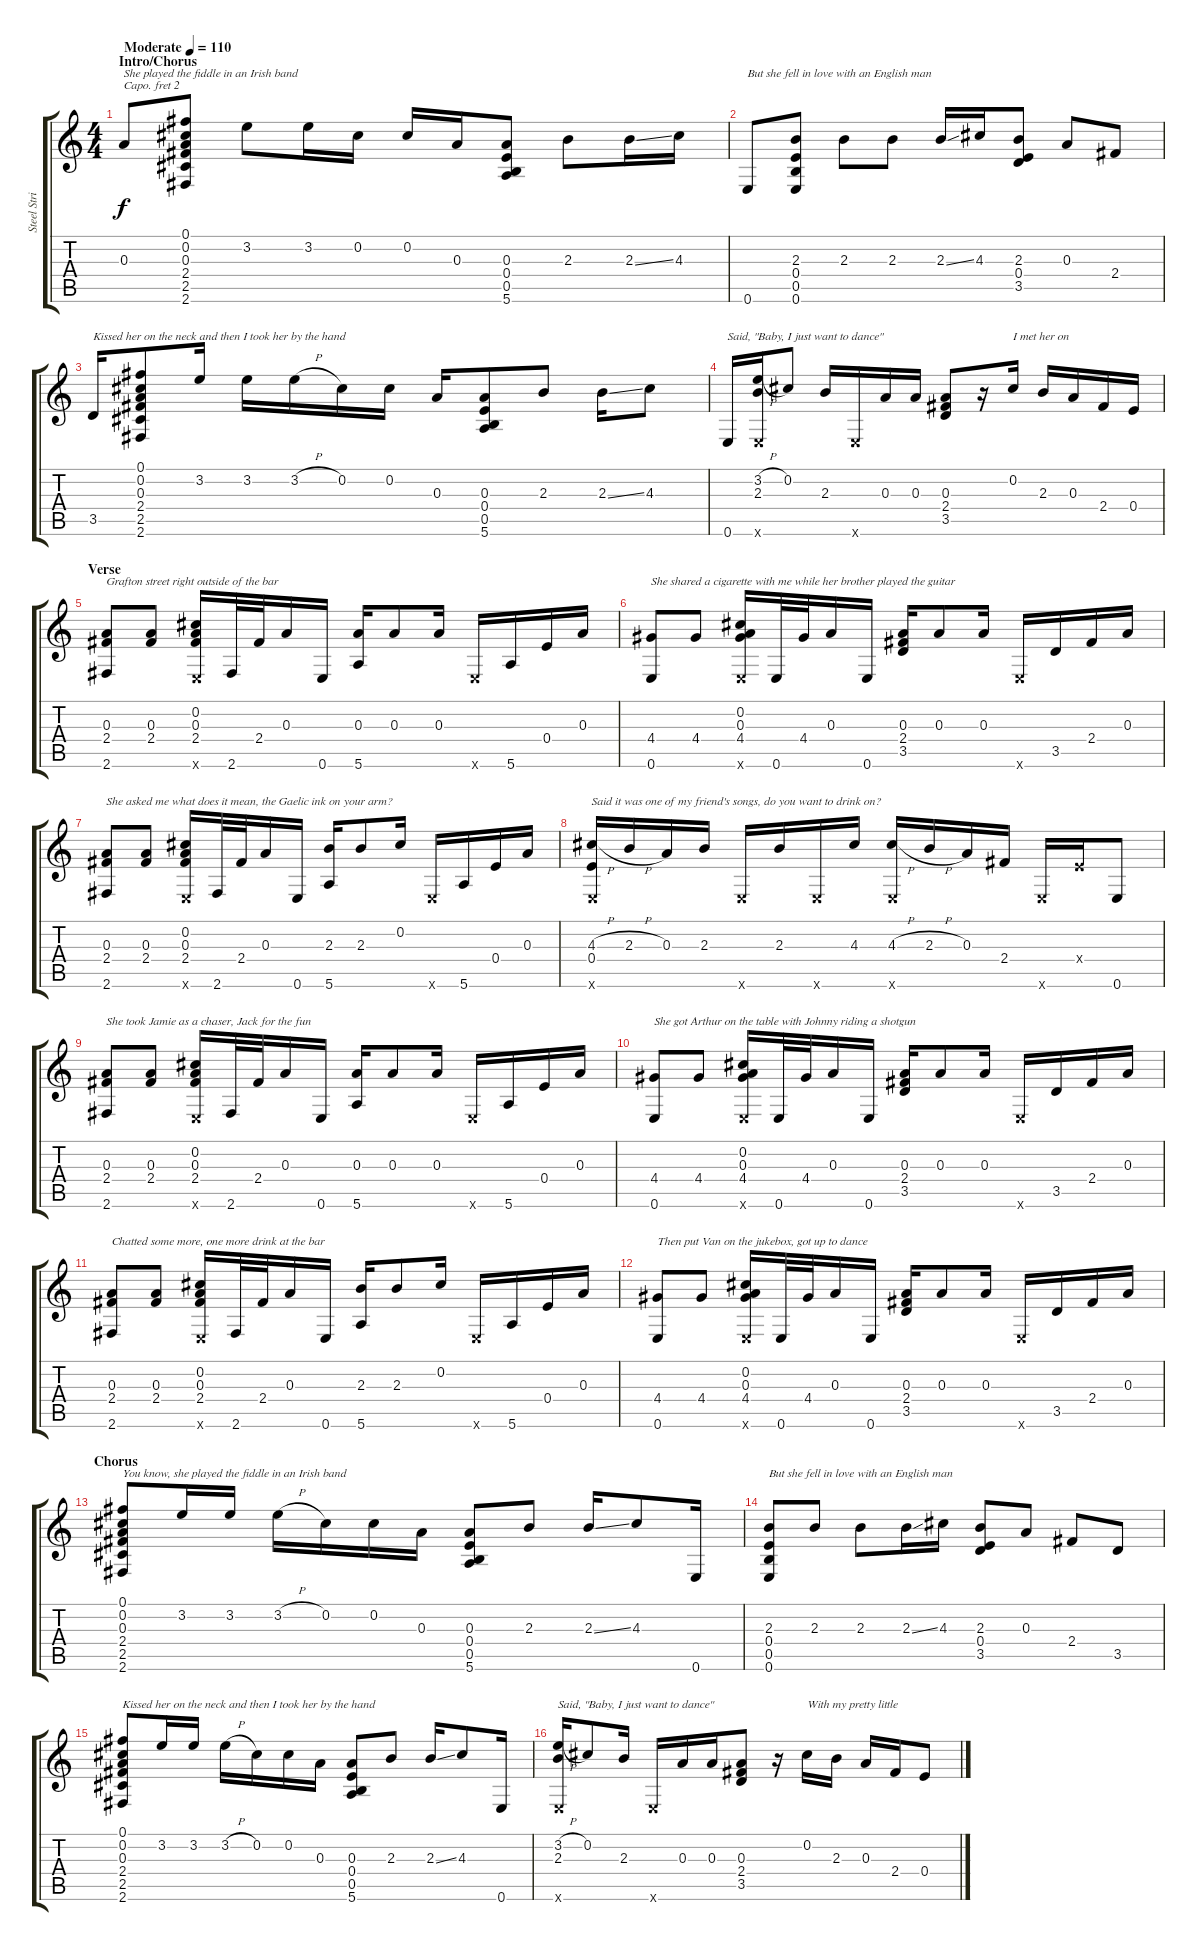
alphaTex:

\track ("Steel String Guitar" "Steel Stri") {instrument acousticguitarsteel}
\staff {score tabs}
\capo 2
\tuning (E4 B3 G3 D3 A2 D2) {hide}
\ts (4 4)
\section ("" "Intro/Chorus")
\tempo (110 "Moderate")
\clef g2
\ks c
0.3.8{txt "She played the fiddle in an Irish band" dy f instrument acousticguitarsteel} (0.1 0.2 0.3 2.4 2.5 2.6).8 3.2.8 3.2.16 0.2.16 0.2.16 0.3.16 (0.3 0.4 0.5 5.6).8 2.3.8 2.3{ss}.16 4.3.16 |
0.6.8{txt "But she fell in love with an English man"} (2.3 0.4 0.5 0.6).8 2.3.8 2.3.8 2.3{ss}.16 4.3.16 (2.3 0.4 3.5).8 0.3.8 2.4.8 |
3.5.16{txt "Kissed her on the neck and then I took her by the hand"} (0.1 0.2 0.3 2.4 2.5 2.6).8 3.2.16 3.2.16 3.2{h}.16 0.2.16 0.2.16 0.3.16 (0.3 0.4 0.5 5.6).8 2.3.8 2.3{ss}.16 4.3.8 |
0.6.16{txt "Said, \"Baby, I just want to dance\" "} (3.2{h} 2.3 0.6{x}).16 0.2.8 2.3.16 0.6{x}.16 0.3.16 0.3.16 (0.3 2.4 3.5).8 r.16 0.2.16{txt "I met her on"} 2.3.16 0.3.16 2.4.16 0.4.16 |
\section ("" "Verse")
(0.3 2.4 2.6).8{txt "Grafton street right outside of the bar"} (0.3 2.4).8 (0.2 0.3 2.4 0.6{x}).16 2.6.32 2.4.32 0.3.16 0.6.16 (0.3 5.6).16 0.3.8 0.3.16 0.6{x}.16 5.6.16 0.4.16 0.3.16 |
(4.4 0.6).8{txt "She shared a cigarette with me while her brother played the guitar"} 4.4.8 (0.2 0.3 4.4 0.6{x}).16 0.6.32 4.4.32 0.3.16 0.6.16 (0.3 2.4 3.5).16 0.3.8 0.3.16 0.6{x}.16 3.5.16 2.4.16 0.3.16 |
(0.3 2.4 2.6).8{txt "She asked me what does it mean, the Gaelic ink on your arm?"} (0.3 2.4).8 (0.2 0.3 2.4 0.6{x}).16 2.6.32 2.4.32 0.3.16 0.6.16 (2.3 5.6).16 2.3.8 0.2.16 0.6{x}.16 5.6.16 0.4.16 0.3.16 |
(4.3{h} 0.4 0.6{x}).16{txt "Said it was one of my friend's songs, do you want to drink on?"} 2.3{h}.16 0.3.16 2.3.16 0.6{x}.16 2.3.16 0.6{x}.16 4.3.16 (4.3{h} 0.6{x}).16 2.3{h}.16 0.3.16 2.4.16 0.6{x}.16 0.4{x}.16 0.6.8 |
(0.3 2.4 2.6).8{txt "She took Jamie as a chaser, Jack for the fun"} (0.3 2.4).8 (0.2 0.3 2.4 0.6{x}).16 2.6.32 2.4.32 0.3.16 0.6.16 (0.3 5.6).16 0.3.8 0.3.16 0.6{x}.16 5.6.16 0.4.16 0.3.16 |
(4.4 0.6).8{txt "She got Arthur on the table with Johnny riding a shotgun"} 4.4.8 (0.2 0.3 4.4 0.6{x}).16 0.6.32 4.4.32 0.3.16 0.6.16 (0.3 2.4 3.5).16 0.3.8 0.3.16 0.6{x}.16 3.5.16 2.4.16 0.3.16 |
(0.3 2.4 2.6).8{txt "Chatted some more, one more drink at the bar"} (0.3 2.4).8 (0.2 0.3 2.4 0.6{x}).16 2.6.32 2.4.32 0.3.16 0.6.16 (2.3 5.6).16 2.3.8 0.2.16 0.6{x}.16 5.6.16 0.4.16 0.3.16 |
(4.4 0.6).8{txt "Then put Van on the jukebox, got up to dance"} 4.4.8 (0.2 0.3 4.4 0.6{x}).16 0.6.32 4.4.32 0.3.16 0.6.16 (0.3 2.4 3.5).16 0.3.8 0.3.16 0.6{x}.16 3.5.16 2.4.16 0.3.16 |
\section ("" "Chorus")
(0.1 0.2 0.3 2.4 2.5 2.6).8{txt "You know, she played the fiddle in an Irish band"} 3.2.16 3.2.16 3.2{h}.16 0.2.16 0.2.16 0.3.16 (0.3 0.4 0.5 5.6).8 2.3.8 2.3{ss}.16 4.3.8 0.6.16 |
(2.3 0.4 0.5 0.6).8{txt "But she fell in love with an English man"} 2.3.8 2.3.8 2.3{ss}.16 4.3.16 (2.3 0.4 3.5).8 0.3.8 2.4.8 3.5.8 |
(0.1 0.2 0.3 2.4 2.5 2.6).8{txt "Kissed her on the neck and then I took her by the hand"} 3.2.16 3.2.16 3.2{h}.16 0.2.16 0.2.16 0.3.16 (0.3 0.4 0.5 5.6).8 2.3.8 2.3{ss}.16 4.3.8 0.6.16 |
(3.2{h} 2.3 0.6{x}).16{txt "Said, \"Baby, I just want to dance\""} 0.2.8 2.3.16 0.6{x}.16 0.3.16 0.3.16 (0.3 2.4 3.5).8 r.16 0.2.16{txt "With my pretty little "} 2.3.16 0.3.16 2.4.16 0.4.8
